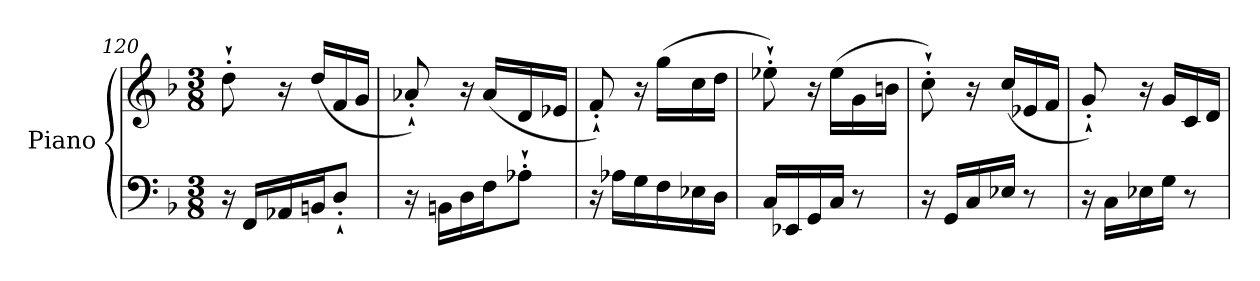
**kern	**kern
*part1	*part1
*staff2	*staff1
*I"Piano	*
*I'Pno	*
*clefF4	*clefG2
*k[b-]	*k[b-]
*M3/8	*M3/8
=120	=120
16r	8dd'`\
16FF/LL	.
16AA-X/	16r
16BBn/J	(<16dd/LL
8D'`/J	16f/
.	16g/JJ
=121	=121
16r	8a-X'`/)
16BBn\LL	.
16D\	16r
16F\J	(<16a-/LL
8A-X'`\J	16d/
.	16e-X/JJ
=122	=122
16r	8f'`/)
16A-X\LL	.
16G\	16r
16F\	(>16gg\LL
16E-X\	16cc\
16D\JJ	16dd\JJ
=123	=123
16C/LL	8ee-X'`\)
16EE-X/	.
16GG/	16r
16C/JJ	(>16ee-\LL
8r	16g\
.	16bn\JJ
=124	=124
16r	8cc'`\)
16GG/LL	.
16C/	16r
16E-X/JJ	(<16cc/LL
8r	16e-X/
.	16f/JJ
=125	=125
16r	8g'`/)
16C\LL	.
16E-X\	16r
16G\JJ	16g/LL
8r	16c/
.	16d/JJ
=	=
*-	*-
